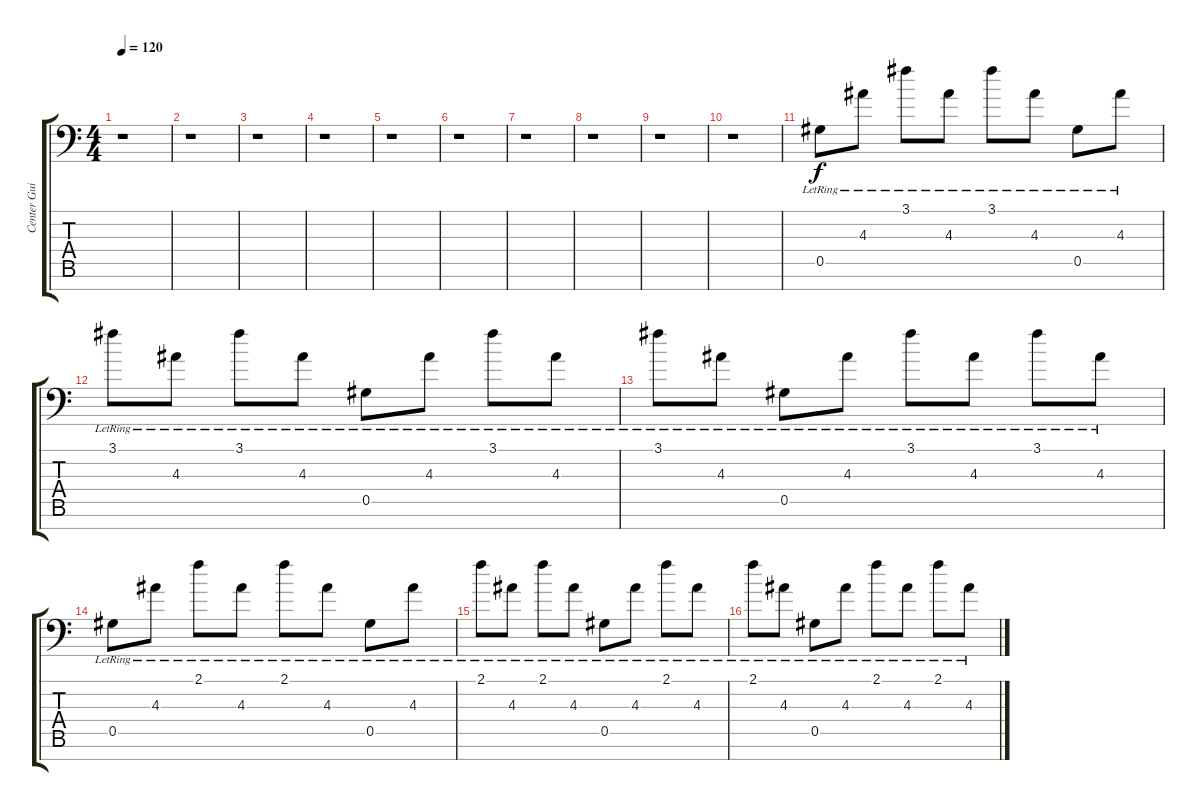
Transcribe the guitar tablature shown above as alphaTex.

\track ("Center Guitar" "Center Gui") {instrument electricguitarclean}
\staff {score tabs}
\tuning (Eb4 Bb3 Gb3 Db3 Ab2 Eb2 Ab1) {hide}
\ts (4 4)
\tempo 120
\clef f4
\ks c
r.1{dy f} |
r.1 |
r.1 |
r.1 |
r.1 |
r.1 |
r.1 |
r.1 |
r.1 |
r.1 |
0.5{lr}.8 4.3{lr}.8 3.1{lr}.8 4.3{lr}.8 3.1{lr}.8 4.3{lr}.8 0.5{lr}.8 4.3{lr}.8 |
3.1{lr}.8 4.3{lr}.8 3.1{lr}.8 4.3{lr}.8 0.5{lr}.8 4.3{lr}.8 3.1{lr}.8 4.3{lr}.8 |
3.1{lr}.8 4.3{lr}.8 0.5{lr}.8 4.3{lr}.8 3.1{lr}.8 4.3{lr}.8 3.1{lr}.8 4.3{lr}.8 |
0.5{lr}.8 4.3{lr}.8 2.1{lr}.8 4.3{lr}.8 2.1{lr}.8 4.3{lr}.8 0.5{lr}.8 4.3{lr}.8 |
2.1{lr}.8 4.3{lr}.8 2.1{lr}.8 4.3{lr}.8 0.5{lr}.8 4.3{lr}.8 2.1{lr}.8 4.3{lr}.8 |
2.1{lr}.8 4.3{lr}.8 0.5{lr}.8 4.3{lr}.8 2.1{lr}.8 4.3{lr}.8 2.1{lr}.8 4.3{lr}.8
